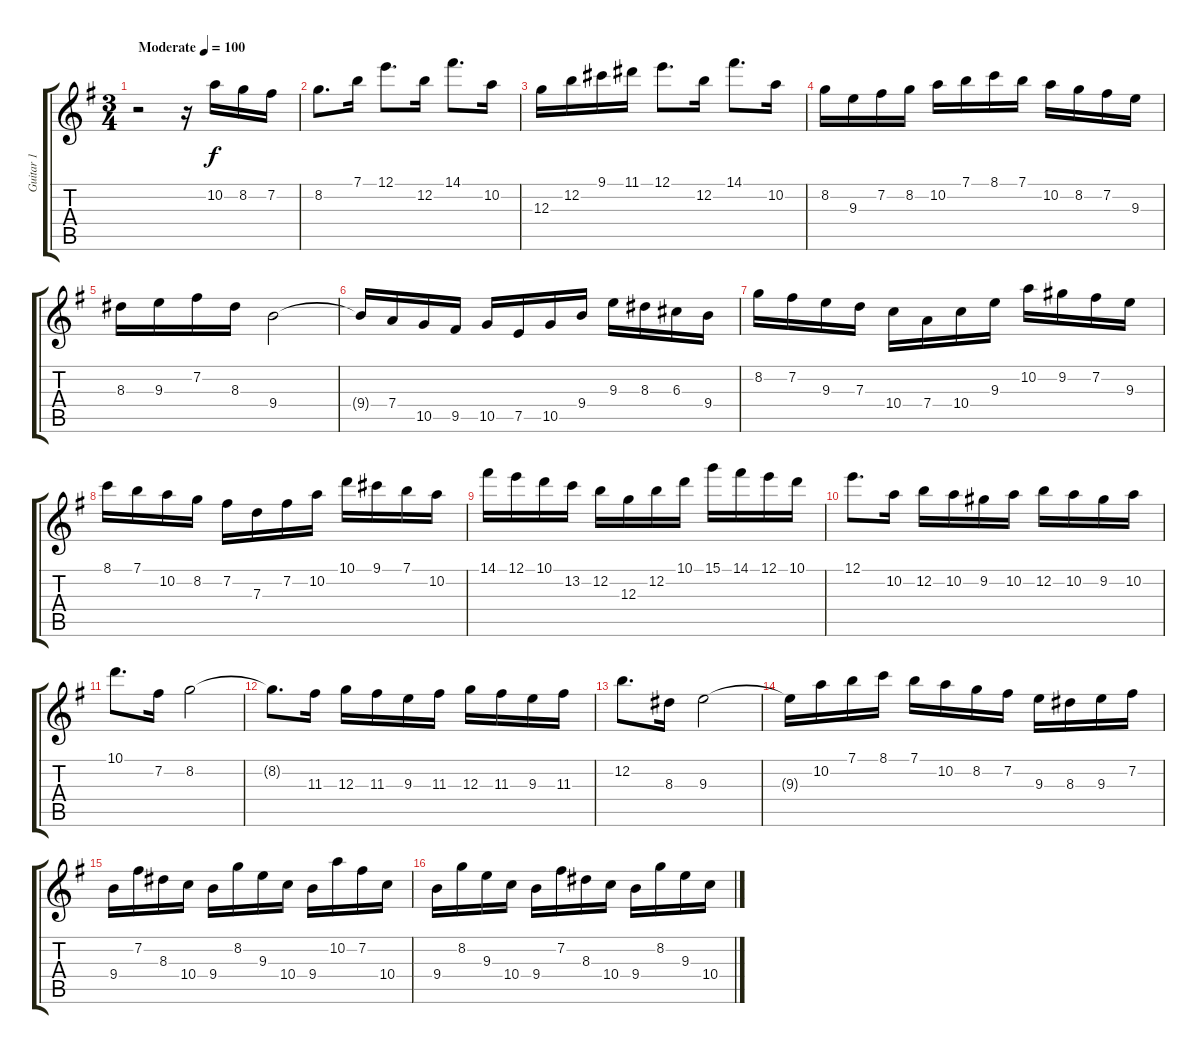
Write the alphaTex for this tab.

\track ("Guitar 1" "Guitar 1") {instrument acousticguitarnylon}
\staff {score tabs}
\tuning (E4 B3 G3 D3 A2 E2) {hide}
\ts (3 4)
\tempo (100 "Moderate")
\clef g2
\ks eminor
r.2{dy f instrument acousticguitarnylon} r.16 10.2.16 8.2.16 7.2.16 |
8.2.8{d} 7.1.16 12.1.8{d} 12.2.16 14.1.8{d} 10.2.16 |
12.3.16 12.2.16 9.1.16 11.1.16 12.1.8{d} 12.2.16 14.1.8{d} 10.2.16 |
8.2.16 9.3.16 7.2.16 8.2.16 10.2.16 7.1.16 8.1.16 7.1.16 10.2.16 8.2.16 7.2.16 9.3.16 |
8.3.16 9.3.16 7.2.16 8.3.16 9.4.2 |
9.4{t}.16 7.4.16 10.5.16 9.5.16 10.5.16 7.5.16 10.5.16 9.4.16 9.3.16 8.3.16 6.3.16 9.4.16 |
8.2.16 7.2.16 9.3.16 7.3.16 10.4.16 7.4.16 10.4.16 9.3.16 10.2.16 9.2.16 7.2.16 9.3.16 |
8.1.16 7.1.16 10.2.16 8.2.16 7.2.16 7.3.16 7.2.16 10.2.16 10.1.16 9.1.16 7.1.16 10.2.16 |
14.1.16 12.1.16 10.1.16 13.2.16 12.2.16 12.3.16 12.2.16 10.1.16 15.1.16 14.1.16 12.1.16 10.1.16 |
12.1.8{d} 10.2.16 12.2.16 10.2.16 9.2.16 10.2.16 12.2.16 10.2.16 9.2.16 10.2.16 |
10.1.8{d} 7.2.16 8.2.2 |
8.2{t}.8{d} 11.3.16 12.3.16 11.3.16 9.3.16 11.3.16 12.3.16 11.3.16 9.3.16 11.3.16 |
12.2.8{d} 8.3.16 9.3.2 |
9.3{t}.16 10.2.16 7.1.16 8.1.16 7.1.16 10.2.16 8.2.16 7.2.16 9.3.16 8.3.16 9.3.16 7.2.16 |
9.4.16 7.2.16 8.3.16 10.4.16 9.4.16 8.2.16 9.3.16 10.4.16 9.4.16 10.2.16 7.2.16 10.4.16 |
9.4.16 8.2.16 9.3.16 10.4.16 9.4.16 7.2.16 8.3.16 10.4.16 9.4.16 8.2.16 9.3.16 10.4.16
